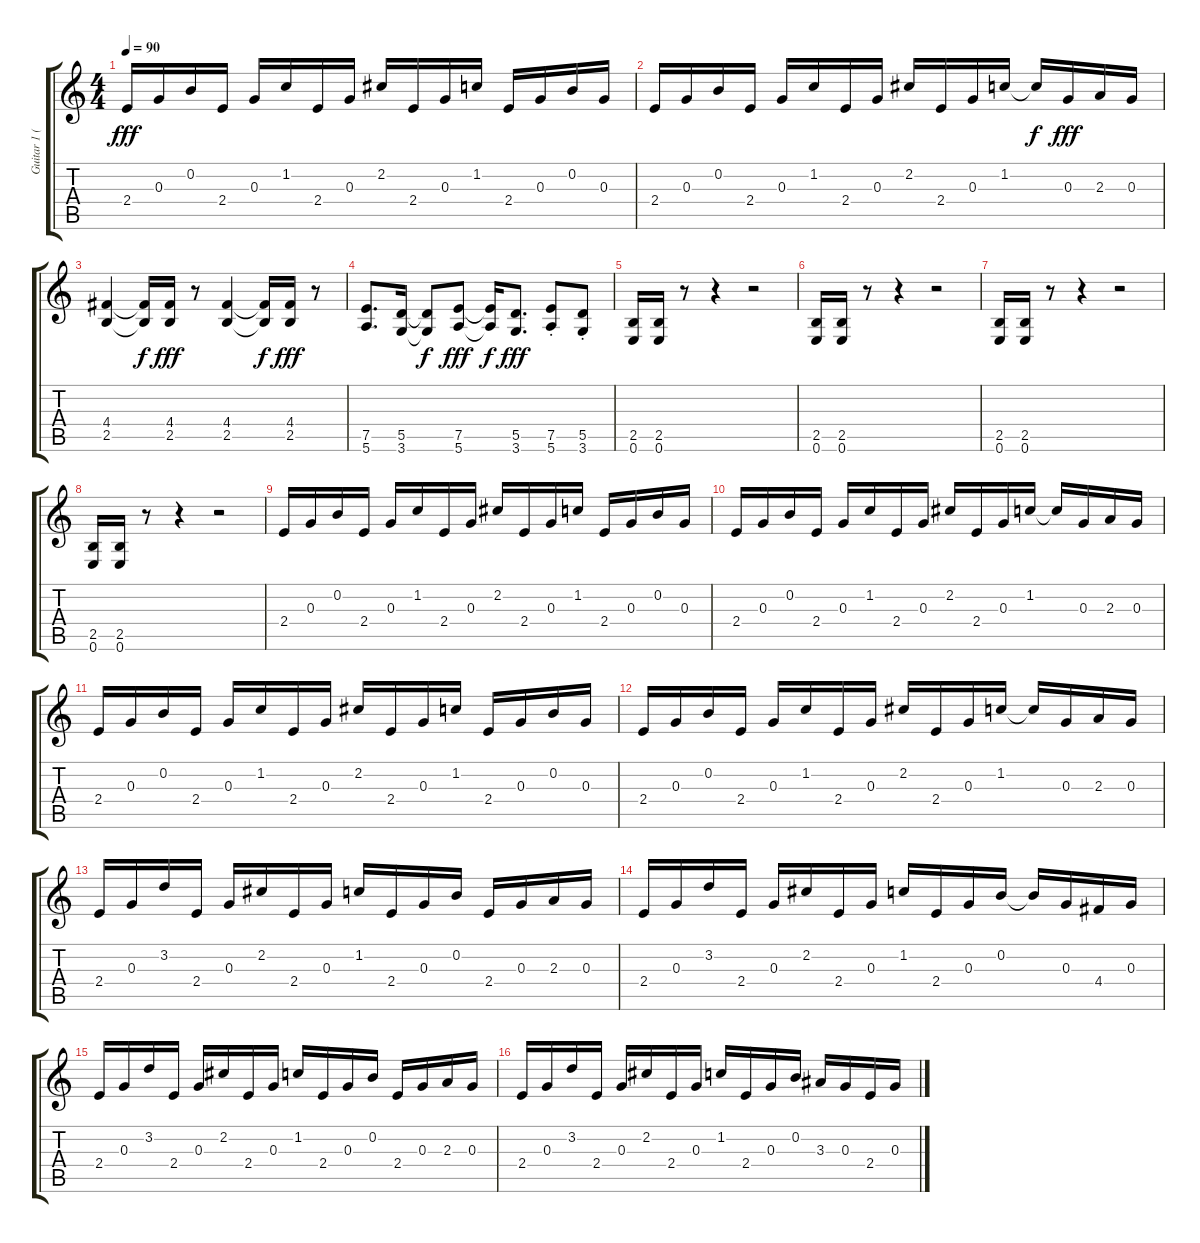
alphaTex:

\track ("Guitar 1 (Rhythm 1)" "Guitar 1 (") {instrument distortionguitar}
\staff {score tabs}
\tuning (E4 B3 G3 D3 A2 E2) {hide}
\ts (4 4)
\tempo 90
\clef g2
\ks c
2.4.16{dy fff} 0.3.16 0.2.16 2.4.16 0.3.16 1.2.16 2.4.16 0.3.16 2.2.16 2.4.16 0.3.16 1.2.16 2.4.16 0.3.16 0.2.16 0.3.16 |
2.4.16 0.3.16 0.2.16 2.4.16 0.3.16 1.2.16 2.4.16 0.3.16 2.2.16 2.4.16 0.3.16 1.2.16 1.2{t}.16{dy f} 0.3.16{dy fff} 2.3.16 0.3.16 |
(4.4 2.5).4 (4.4{t} 2.5{t}).16{dy f} (4.4 2.5).16{dy fff} r.8 (4.4 2.5).4 (4.4{t} 2.5{t}).16{dy f} (4.4 2.5).16{dy fff} r.8 |
(7.5 5.6).8{d} (5.5 3.6).16 (5.5{t} 3.6{t}).8{dy f} (7.5 5.6).8{dy fff} (7.5{t} 5.6{t}).16{dy f} (5.5 3.6).8{d dy fff} (7.5{st} 5.6{st}).8 (5.5{st} 3.6{st}).8 |
(2.5 0.6).16 (2.5 0.6).16 r.8 r.4 r.2 |
(2.5 0.6).16 (2.5 0.6).16 r.8 r.4 r.2 |
(2.5 0.6).16 (2.5 0.6).16 r.8 r.4 r.2 |
(2.5 0.6).16 (2.5 0.6).16 r.8 r.4 r.2 |
2.4.16 0.3.16 0.2.16 2.4.16 0.3.16 1.2.16 2.4.16 0.3.16 2.2.16 2.4.16 0.3.16 1.2.16 2.4.16 0.3.16 0.2.16 0.3.16 |
2.4.16 0.3.16 0.2.16 2.4.16 0.3.16 1.2.16 2.4.16 0.3.16 2.2.16 2.4.16 0.3.16 1.2.16 1.2{t}.16 0.3.16 2.3.16 0.3.16 |
2.4.16 0.3.16 0.2.16 2.4.16 0.3.16 1.2.16 2.4.16 0.3.16 2.2.16 2.4.16 0.3.16 1.2.16 2.4.16 0.3.16 0.2.16 0.3.16 |
2.4.16 0.3.16 0.2.16 2.4.16 0.3.16 1.2.16 2.4.16 0.3.16 2.2.16 2.4.16 0.3.16 1.2.16 1.2{t}.16 0.3.16 2.3.16 0.3.16 |
2.4.16 0.3.16 3.2.16 2.4.16 0.3.16 2.2.16 2.4.16 0.3.16 1.2.16 2.4.16 0.3.16 0.2.16 2.4.16 0.3.16 2.3.16 0.3.16 |
2.4.16 0.3.16 3.2.16 2.4.16 0.3.16 2.2.16 2.4.16 0.3.16 1.2.16 2.4.16 0.3.16 0.2.16 0.2{t}.16 0.3.16 4.4.16 0.3.16 |
2.4.16 0.3.16 3.2.16 2.4.16 0.3.16 2.2.16 2.4.16 0.3.16 1.2.16 2.4.16 0.3.16 0.2.16 2.4.16 0.3.16 2.3.16 0.3.16 |
2.4.16 0.3.16 3.2.16 2.4.16 0.3.16 2.2.16 2.4.16 0.3.16 1.2.16 2.4.16 0.3.16 0.2.16 3.3.16 0.3.16 2.4.16 0.3.16
